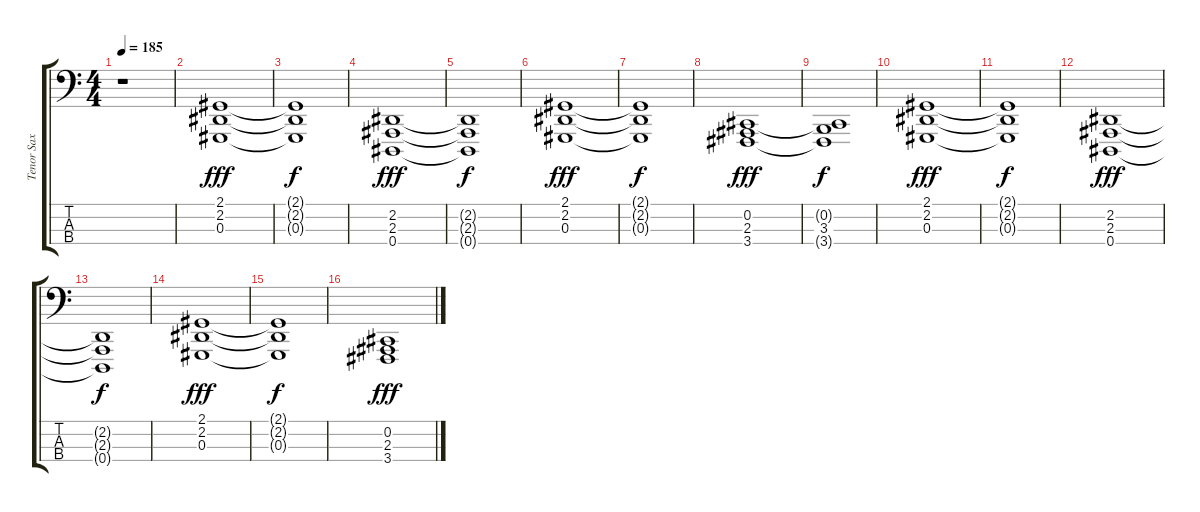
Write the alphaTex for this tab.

\track ("Tenor Sax" "Tenor Sax") {instrument tenorsax}
\staff {score tabs}
\tuning (Gb2 Db2 Ab1 Eb1) {hide}
\ts (4 4)
\tempo 185
\clef f4
\ks c
r.1{dy fff} |
(2.1 2.2 0.3).1{volume 10 instrument brasssection} |
(2.1{t} 2.2{t} 0.3{t}).1{dy f} |
(2.2 2.3 0.4).1{dy fff} |
(2.2{t} 2.3{t} 0.4{t}).1{dy f} |
(2.1 2.2 0.3).1{dy fff} |
(2.1{t} 2.2{t} 0.3{t}).1{dy f} |
(0.2 2.3 3.4).1{dy fff} |
(0.2{t} 3.3 3.4{t}).1{dy f} |
(2.1 2.2 0.3).1{dy fff} |
(2.1{t} 2.2{t} 0.3{t}).1{dy f} |
(2.2 2.3 0.4).1{dy fff} |
(2.2{t} 2.3{t} 0.4{t}).1{dy f} |
(2.1 2.2 0.3).1{dy fff} |
(2.1{t} 2.2{t} 0.3{t}).1{dy f} |
(0.2 2.3 3.4).1{dy fff}
